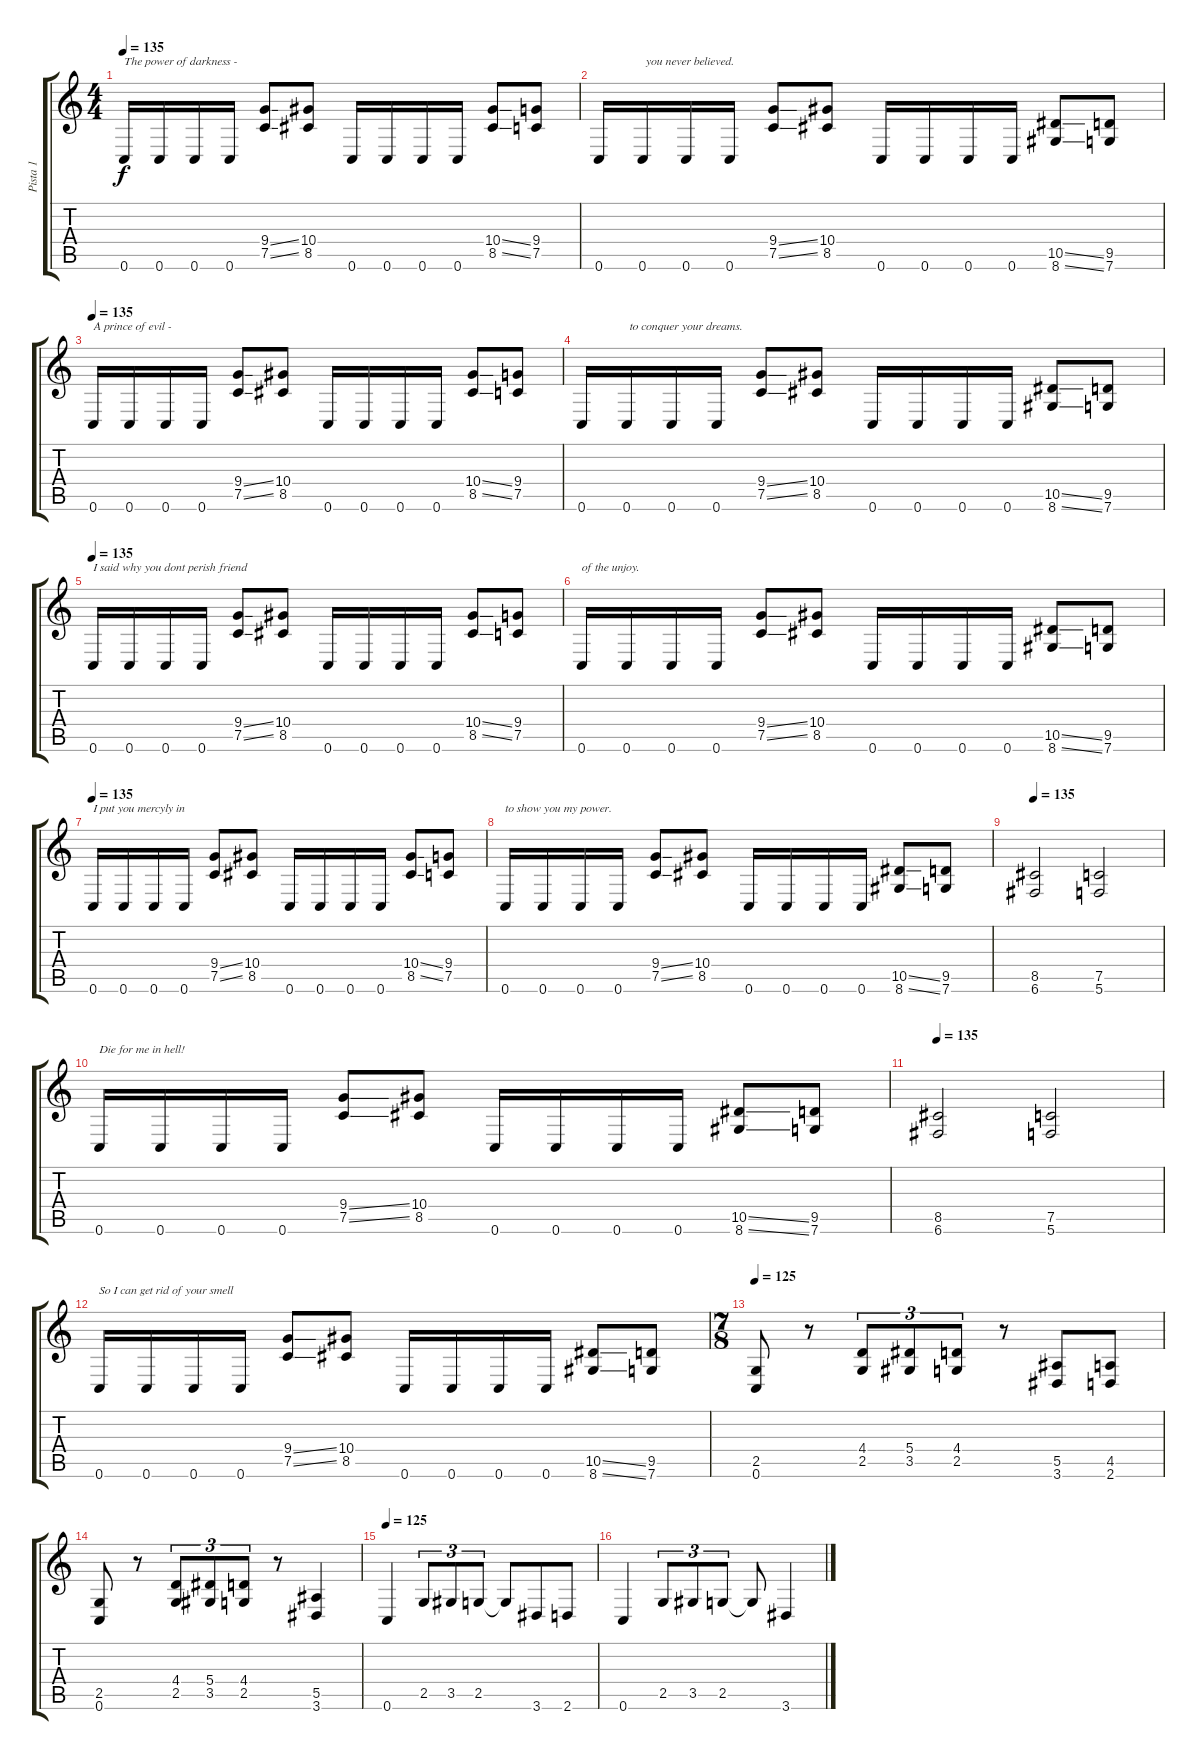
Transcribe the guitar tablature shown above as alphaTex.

\track ("Pista 1" "Pista 1") {instrument distortionguitar}
\staff {score tabs}
\tuning (C4 G3 Eb3 Bb2 F2 C2) {hide}
\ts (4 4)
\tempo 135
\clef g2
\ks c
0.6.16{txt "The power of darkness -" dy f} 0.6.16 0.6.16 0.6.16 (9.4{ss} 7.5{ss}).8 (10.4 8.5).8 0.6.16 0.6.16 0.6.16 0.6.16 (10.4{ss} 8.5{ss}).8 (9.4 7.5).8 |
0.6.16 0.6.16{txt " you never believed."} 0.6.16 0.6.16 (9.4{ss} 7.5{ss}).8 (10.4 8.5).8 0.6.16 0.6.16 0.6.16 0.6.16 (10.5{ss} 8.6{ss}).8 (9.5 7.6).8 |
\tempo 135
0.6.16{txt "A prince of evil -"} 0.6.16 0.6.16 0.6.16 (9.4{ss} 7.5{ss}).8 (10.4 8.5).8 0.6.16 0.6.16 0.6.16 0.6.16 (10.4{ss} 8.5{ss}).8 (9.4 7.5).8 |
0.6.16 0.6.16{txt " to conquer your dreams."} 0.6.16 0.6.16 (9.4{ss} 7.5{ss}).8 (10.4 8.5).8 0.6.16 0.6.16 0.6.16 0.6.16 (10.5{ss} 8.6{ss}).8 (9.5 7.6).8 |
\tempo 135
0.6.16{txt "I said why you dont perish friend "} 0.6.16 0.6.16 0.6.16 (9.4{ss} 7.5{ss}).8 (10.4 8.5).8 0.6.16 0.6.16 0.6.16 0.6.16 (10.4{ss} 8.5{ss}).8 (9.4 7.5).8 |
0.6.16{txt "of the unjoy."} 0.6.16 0.6.16 0.6.16 (9.4{ss} 7.5{ss}).8 (10.4 8.5).8 0.6.16 0.6.16 0.6.16 0.6.16 (10.5{ss} 8.6{ss}).8 (9.5 7.6).8 |
\tempo 135
0.6.16{txt "I put you mercyly in "} 0.6.16 0.6.16 0.6.16 (9.4{ss} 7.5{ss}).8 (10.4 8.5).8 0.6.16 0.6.16 0.6.16 0.6.16 (10.4{ss} 8.5{ss}).8 (9.4 7.5).8 |
0.6.16{txt "to show you my power."} 0.6.16 0.6.16 0.6.16 (9.4{ss} 7.5{ss}).8 (10.4 8.5).8 0.6.16 0.6.16 0.6.16 0.6.16 (10.5{ss} 8.6{ss}).8 (9.5 7.6).8 |
\tempo 135
(8.5 6.6).2 (7.5 5.6).2 |
0.6.16{txt "Die for me in hell!"} 0.6.16 0.6.16 0.6.16 (9.4{ss} 7.5{ss}).8 (10.4 8.5).8 0.6.16 0.6.16 0.6.16 0.6.16 (10.5{ss} 8.6{ss}).8 (9.5 7.6).8 |
\tempo 135
(8.5 6.6).2 (7.5 5.6).2 |
0.6.16{txt "So I can get rid of your smell"} 0.6.16 0.6.16 0.6.16 (9.4{ss} 7.5{ss}).8 (10.4 8.5).8 0.6.16 0.6.16 0.6.16 0.6.16 (10.5{ss} 8.6{ss}).8 (9.5 7.6).8 |
\ts (7 8)
\tempo 125
(2.5 0.6).8 r.8 (4.4 2.5).8{tu (3 2)} (5.4 3.5).8{tu (3 2)} (4.4 2.5).8{tu (3 2)} r.8 (5.5 3.6).8 (4.5 2.6).8 |
(2.5 0.6).8 r.8 (4.4 2.5).8{tu (3 2)} (5.4 3.5).8{tu (3 2)} (4.4 2.5).8{tu (3 2)} r.8 (5.5 3.6).4 |
\tempo 125
0.6.4 2.5.8{tu (3 2)} 3.5.8{tu (3 2)} 2.5.8{tu (3 2)} 2.5{t}.8 3.6.8 2.6.8 |
0.6.4 2.5.8{tu (3 2)} 3.5.8{tu (3 2)} 2.5.8{tu (3 2)} 2.5{t}.8 3.6.4
